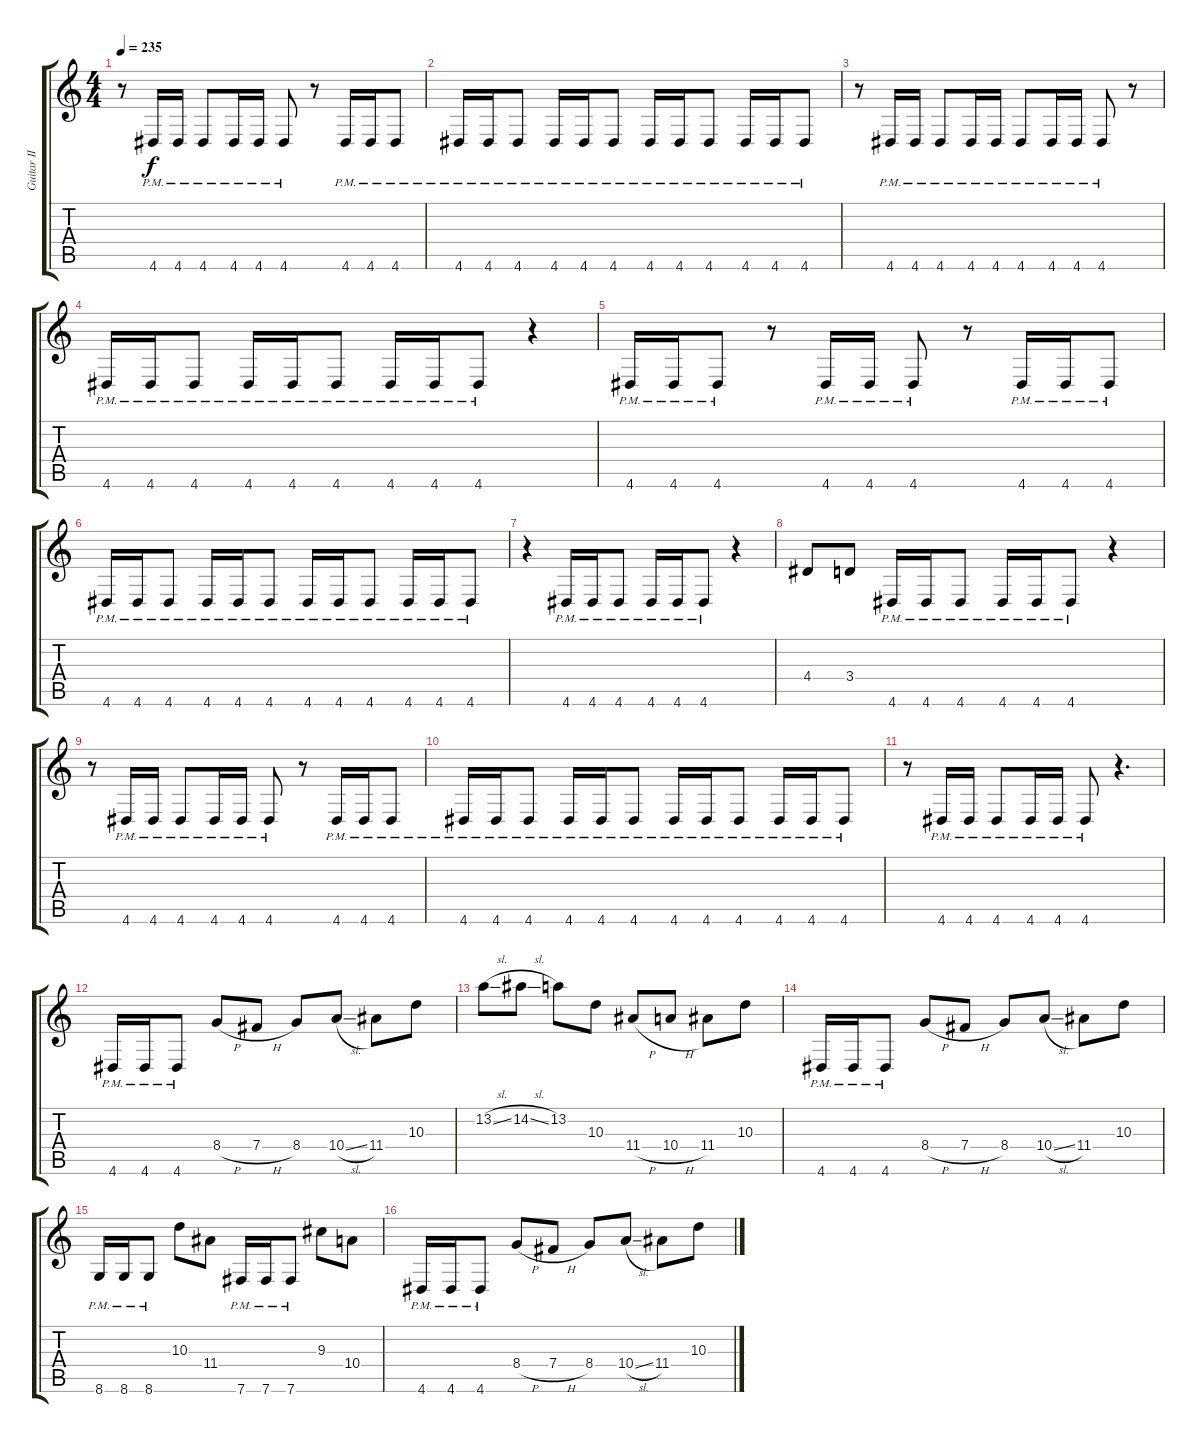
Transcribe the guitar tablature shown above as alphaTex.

\track ("Guitar II" "Guitar II") {instrument distortionguitar}
\staff {score tabs}
\tuning (Db4 Ab3 E3 B2 Gb2 B1) {hide}
\ts (4 4)
\tempo 235
\clef g2
\ks c
r.8{dy f} 4.6{pm}.16 4.6{pm}.16 4.6{pm}.8 4.6{pm}.16 4.6{pm}.16 4.6{pm}.8 r.8 4.6{pm}.16 4.6{pm}.16 4.6{pm}.8 |
4.6{pm}.16 4.6{pm}.16 4.6{pm}.8 4.6{pm}.16 4.6{pm}.16 4.6{pm}.8 4.6{pm}.16 4.6{pm}.16 4.6{pm}.8 4.6{pm}.16 4.6{pm}.16 4.6{pm}.8 |
r.8 4.6{pm}.16 4.6{pm}.16 4.6{pm}.8 4.6{pm}.16 4.6{pm}.16 4.6{pm}.8 4.6{pm}.16 4.6{pm}.16 4.6{pm}.8 r.8 |
4.6{pm}.16 4.6{pm}.16 4.6{pm}.8 4.6{pm}.16 4.6{pm}.16 4.6{pm}.8 4.6{pm}.16 4.6{pm}.16 4.6{pm}.8 r.4 |
4.6{pm}.16 4.6{pm}.16 4.6{pm}.8 r.8 4.6{pm}.16 4.6{pm}.16 4.6{pm}.8 r.8 4.6{pm}.16 4.6{pm}.16 4.6{pm}.8 |
4.6{pm}.16 4.6{pm}.16 4.6{pm}.8 4.6{pm}.16 4.6{pm}.16 4.6{pm}.8 4.6{pm}.16 4.6{pm}.16 4.6{pm}.8 4.6{pm}.16 4.6{pm}.16 4.6{pm}.8 |
r.4 4.6{pm}.16 4.6{pm}.16 4.6{pm}.8 4.6{pm}.16 4.6{pm}.16 4.6{pm}.8 r.4 |
4.4.8 3.4.8 4.6{pm}.16 4.6{pm}.16 4.6{pm}.8 4.6{pm}.16 4.6{pm}.16 4.6{pm}.8 r.4 |
r.8 4.6{pm}.16 4.6{pm}.16 4.6{pm}.8 4.6{pm}.16 4.6{pm}.16 4.6{pm}.8 r.8 4.6{pm}.16 4.6{pm}.16 4.6{pm}.8 |
4.6{pm}.16 4.6{pm}.16 4.6{pm}.8 4.6{pm}.16 4.6{pm}.16 4.6{pm}.8 4.6{pm}.16 4.6{pm}.16 4.6{pm}.8 4.6{pm}.16 4.6{pm}.16 4.6{pm}.8 |
r.8 4.6{pm}.16 4.6{pm}.16 4.6{pm}.8 4.6{pm}.16 4.6{pm}.16 4.6{pm}.8 r.4{d} |
4.6{pm}.16 4.6{pm}.16 4.6{pm}.8 8.4{h}.8 7.4{h}.8 8.4.8 10.4{sl}.8 11.4.8 10.3.8 |
13.2{sl}.8 14.2{sl}.8 13.2.8 10.3.8 11.4{h}.8 10.4{h}.8 11.4.8 10.3.8 |
4.6{pm}.16 4.6{pm}.16 4.6{pm}.8 8.4{h}.8 7.4{h}.8 8.4.8 10.4{sl}.8 11.4.8 10.3.8 |
8.6{pm}.16 8.6{pm}.16 8.6{pm}.8 10.3.8 11.4.8 7.6{pm}.16 7.6{pm}.16 7.6{pm}.8 9.3.8 10.4.8 |
4.6{pm}.16 4.6{pm}.16 4.6{pm}.8 8.4{h}.8 7.4{h}.8 8.4.8 10.4{sl}.8 11.4.8 10.3.8
